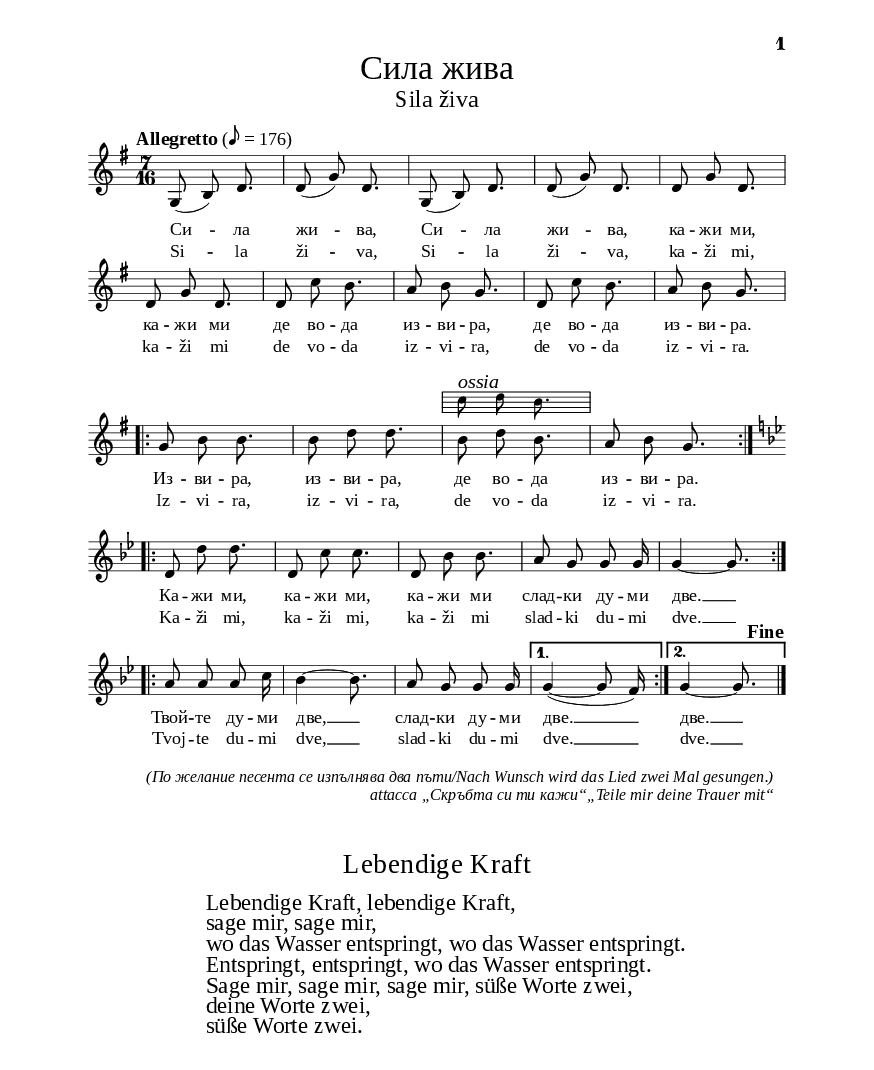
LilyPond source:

\version "2.24.3"

% include paper part and global functions
\include "include/globals.ily"

\bookpart {
  \label #'ref076_2
  \tocItem \markup "Сила жива – Sila živa"
  \include "include/bookpart-paper.ily"
  \score {
    \include "include/score-layout.ily"

    \new Staff = main \absolute {
      \clef treble
      \key g \major
      \time 7/16
      \tempoFunc "Allegretto" 8 "176"
      \autoBeamOff


      g8 ( b ) d'8. | d'8 ( g' ) d'8. | g8 ( b ) d'8. | d'8 ( g' ) d'8. | d'8 g' d'8. \break | % 6

      d'8 g' d'8. | d'8 c'' b'8. | a'8 b' g'8. | d'8 c'' b'8. | a'8 b' g'8. \break |

      \bar ".|:-|"  g'8 b' b'8. | b'8 d'' d''8. |


      <<
        { b'8 d''8 b'8. }

        \new Staff \with {
          \override VerticalAxisGroup.default-staff-staff-spacing =
          #'((basic-distance . 5.2)
             (padding . -10))
          \remove "Time_signature_engraver"
          alignAboveContext = #"main"
          fontSize = #-1
          \override StaffSymbol.staff-space = #(magstep -3)
          \override StaffSymbol.thickness = #(magstep -3)
          firstClef = ##f
        }
        {\autoBeamOff c''8 ^\markup { \huge \italic "ossia" }  d''8 b'8.}
      >>



      | a'8 b' g'8. \bar ":.|.:" \break

      \key g \minor \repeat volta 2 { d'8 d'' d''8. | d'8 c'' c''8. | d'8 bes' bes'8. | a'8 g' g' g'16 | g'4 ~ g'8. } \break |

      \repeat volta 2 { a'8 a' a' c''16 | bes'4 ~ bes'8. | a'8 g' g' g'16 |}
      \alternative { {  g'4 ( ~ g'8 f'16 )  | } { g'4~\tempo "   Fine" g'8. | \bar "|."} }


    }

    \addlyrics {
      Си -- ла жи
      -- ва, Си -- ла жи -- ва, ка -- жи ми, ка -- жи
      ми де во -- да из -- ви -- ра, де во -- да из
      -- ви -- ра. Из -- ви -- ра, из -- ви -- ра, де
      во -- да из -- ви -- ра. Ка -- жи ми, ка -- жи
      ми, ка -- жи ми слад -- ки ду -- ми две. __ Твой --
      те ду -- ми две, __ слад -- ки ду -- ми две. __
      две. __}


      \addlyrics {
        Si -- la ži
        -- va, Si -- la ži -- va, ka -- ži mi, ka -- ži
        mi de vo -- da iz -- vi -- ra, de vo -- da iz
        -- vi -- ra. Iz -- vi -- ra, iz -- vi -- ra, de
        vo -- da iz -- vi -- ra. Ka -- ži mi, ka -- ži
        mi, ka -- ži mi slad -- ki du -- mi dve. __ Tvoj --
        te du -- mi dve, __ slad -- ki du -- mi dve. __
        dve. __}

        \header {
          title = \titleFunc "Сила жива" "Sila živa"
        }

        \midi{}

      } % score

  \markup \empty-one
      \markup \italic \dc-one-nobold "(По желание песента се изпълнява два пъти/Nach Wunsch wird das Lied zwei Mal gesungen.)"
      \markup \italic \dc-one-nobold "attacca „Скръбта си ти кажи“„Teile mir deine Trauer mit“"

      \markup \empty-two


      % include foreign translation(s) of the song
      \version "2.24.4"

\markup \fill-line { \fontsize #deTitleFontSize "Lebendige Kraft" }
\markup \null
\markup \null
\markup \abs-fontsize #11 \override #`(baseline-skip . ,bgCoupletBaselineSkip) {
  \fill-line {
    \hspace #0.1
    \column {
      \line {
        \bold "  "
        \column {
          "Lebendige Kraft, lebendige Kraft,"
          "sage mir, sage mir,"
          "wo das Wasser entspringt, wo das Wasser entspringt."
          "Entspringt, entspringt, wo das Wasser entspringt."
          "Sage mir, sage mir, sage mir, süße Worte zwei,"
          "deine Worte zwei,"
          "süße Worte zwei."
        }
      }

    }\hspace #0.1
  }
}


    } % bookpart
